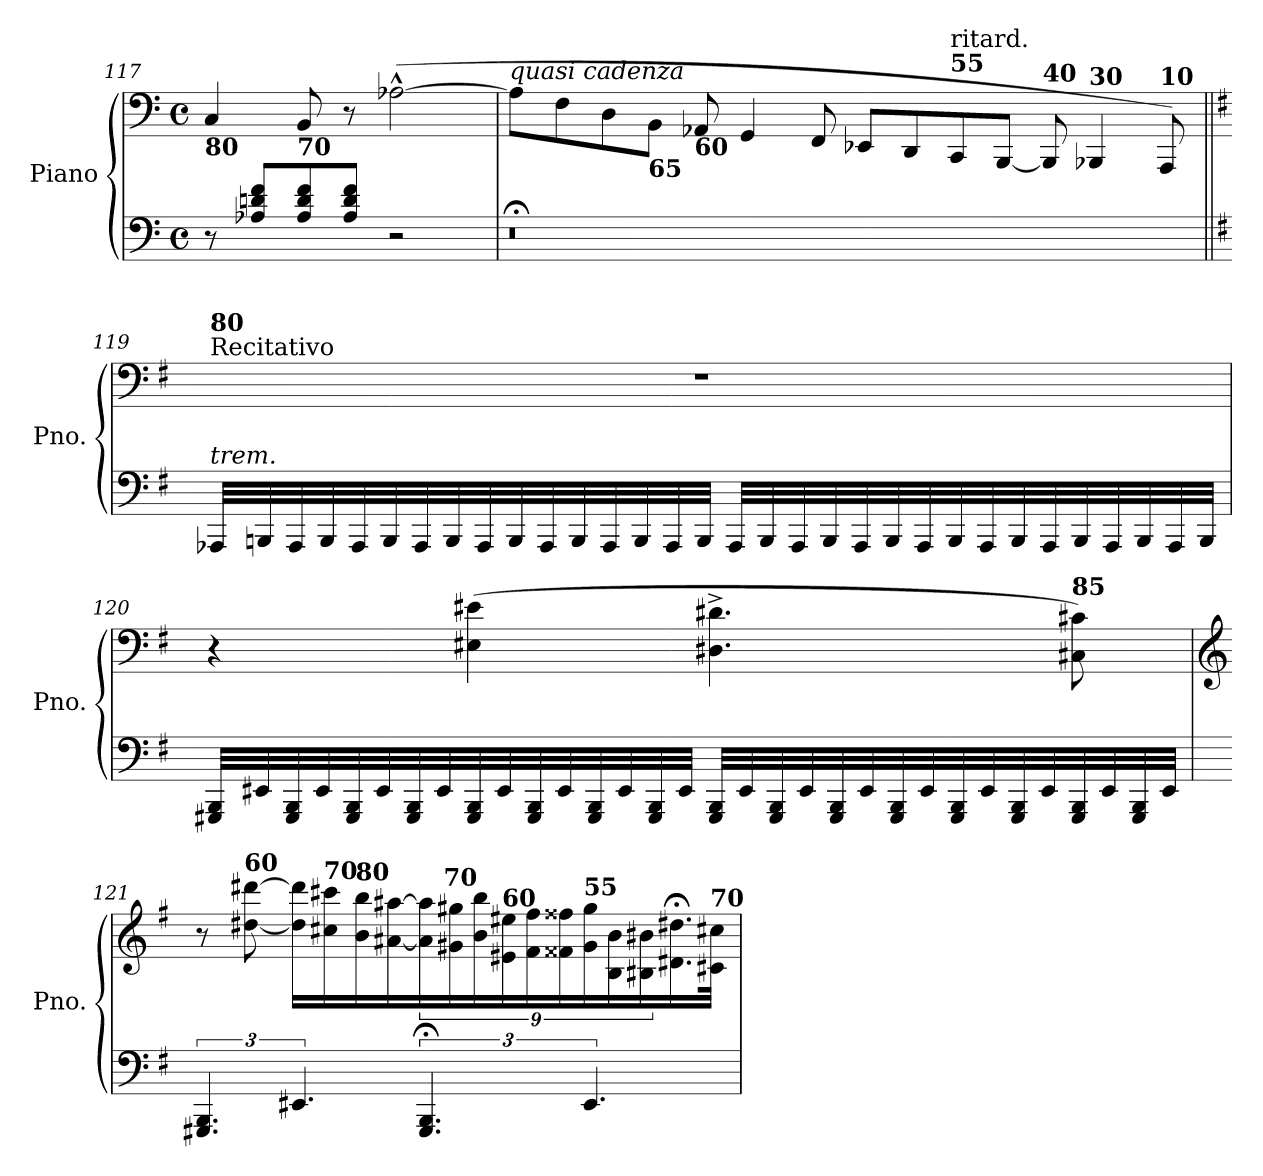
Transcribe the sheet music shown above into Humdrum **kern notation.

**kern	**kern	**dynam
*part1	*part1	*part1
*staff2	*staff1	*staff1/2
*I"Piano	*	*
*I'Pno.	*	*
*clefF4	*clefF4	*
*k[]	*k[]	*
*M4/4	*M4/4	*
*met(c)	*met(c)	*
=117	=117	=117
!	!LO:TX:b:B:t=80	!
8r	4C/	.
8A-X/ 8dn/ 8f/L	.	.
!	!LO:TX:b:B:t=70	!
8A-/ 8d/ 8f/	8BB/	.
8A-/ 8d/ 8f/J	8r	.
2r	(>[2A-X^^\	.
=118	=118	=118
!	!LO:TX:a:i:t=quasi cadenza	!
0r;<	8A-\L]	.
.	8F\	.
.	8D\	.
!	!LO:TX:b:B:t=65	!
.	8BB\J	.
!	!LO:TX:b:B:t=60	!
.	8AA-X/	.
.	4GG/	.
.	8FF/	.
.	8EE-X/L	.
.	8DD/	.
!	!LO:TX:a:B:t=55	!
!	!LO:TX:a:t=ritard.	!
.	8CC/	.
.	[8BBB/J	.
!	!LO:TX:a:B:t=40	!
.	8BBB/]	.
!	!LO:TX:a:B:t=30	!
.	4BBB-X/	.
!	!LO:TX:a:B:t=10	!
.	8AAA/)	.
!!LO:PB:g=z
=119||	=119||	=119||
*k[f#]	*k[f#]	*
!	!LO:TX:a:t=Recitativo	!
!	!LO:TX:a:B:t=80	!
!LO:TX:a:i:t=trem.	!	!
!	!	!LO:DY:a=2
32AAA-X/LLL	1r	other-dynamics
32BBBn/	.	.
32AAA-/	.	.
32BBB/	.	.
32AAA-/	.	.
32BBB/	.	.
32AAA-/	.	.
32BBB/	.	.
32AAA-/	.	.
32BBB/	.	.
32AAA-/	.	.
32BBB/	.	.
32AAA-/	.	.
32BBB/	.	.
32AAA-/	.	.
32BBB/JJJ	.	.
32AAA-/LLL	.	.
32BBB/	.	.
32AAA-/	.	.
32BBB/	.	.
32AAA-/	.	.
32BBB/	.	.
32AAA-/	.	.
32BBB/	.	.
32AAA-/	.	.
32BBB/	.	.
32AAA-/	.	.
32BBB/	.	.
32AAA-/	.	.
32BBB/	.	.
32AAA-/	.	.
32BBB/JJJ	.	.
=120	=120	=120
32GGG#X/ 32BBB/LLL	4r	.
32EE#X/	.	.
32GGG#/ 32BBB/	.	.
32EE#/	.	.
32GGG#/ 32BBB/	.	.
32EE#/	.	.
32GGG#/ 32BBB/	.	.
32EE#/	.	.
!	!	!LO:DY:b
32GGG#/ 32BBB/	(4E#X\ 4e#X\	other-dynamics
32EE#/	.	.
32GGG#/ 32BBB/	.	.
32EE#/	.	.
32GGG#/ 32BBB/	.	.
32EE#/	.	.
32GGG#/ 32BBB/	.	.
32EE#/JJJ	.	.
32GGG#/ 32BBB/LLL	4.D#X\^ 4.d#X\^	.
32EE#/	.	.
32GGG#/ 32BBB/	.	.
32EE#/	.	.
32GGG#/ 32BBB/	.	.
32EE#/	.	.
32GGG#/ 32BBB/	.	.
32EE#/	.	.
32GGG#/ 32BBB/	.	.
32EE#/	.	.
32GGG#/ 32BBB/	.	.
32EE#/	.	.
!	!LO:TX:a:B:t=85	!
32GGG#/ 32BBB/	8C#X\ 8c#X\)	.
32EE#/	.	.
32GGG#/ 32BBB/	.	.
32EE#/JJJ	.	.
!!LO:LB:g=z
=121	=121	=121
*	*clefG2	*
6.GGG#X/ 6.BBB/	8r	.
!	!LO:TX:a:B:t=60	!
.	[8dd#X\ [8ddd#X\	.
6.EE#X/	16dd#\] 16ddd#\]LL	.
!	!LO:TX:a:B:t=70	!
.	16cc#X\ 16ccc#X\	.
!	!LO:TX:a:B:t=80	!
.	16b\ 16bb\	.
.	[16a#X\ [16aa#X\	.
6.GGG#/;< 6.BBB/;<	24a#\] 24aa#\]	.
!	!LO:TX:a:B:t=70	!
.	24g#X\ 24gg#X\	.
.	24b\ 24bb\	.
!	!LO:TX:a:B:t=60	!
.	24e#X\ 24ee#X\	.
.	24f#\ 24ff#\	.
.	24f##X\ 24ff##X\	.
!	!LO:TX:a:B:t=55	!
6.EE#/	24g#\ 24gg#\	.
.	24B\ 24b\	.
.	24B#X\ 24b#X\	.
.	16.d#X\;< 16.dd#X\;<	.
!	!LO:TX:a:B:t=70	!
.	32c#X\ 32cc#X\JJk	.
=	=	=
*-	*-	*-
